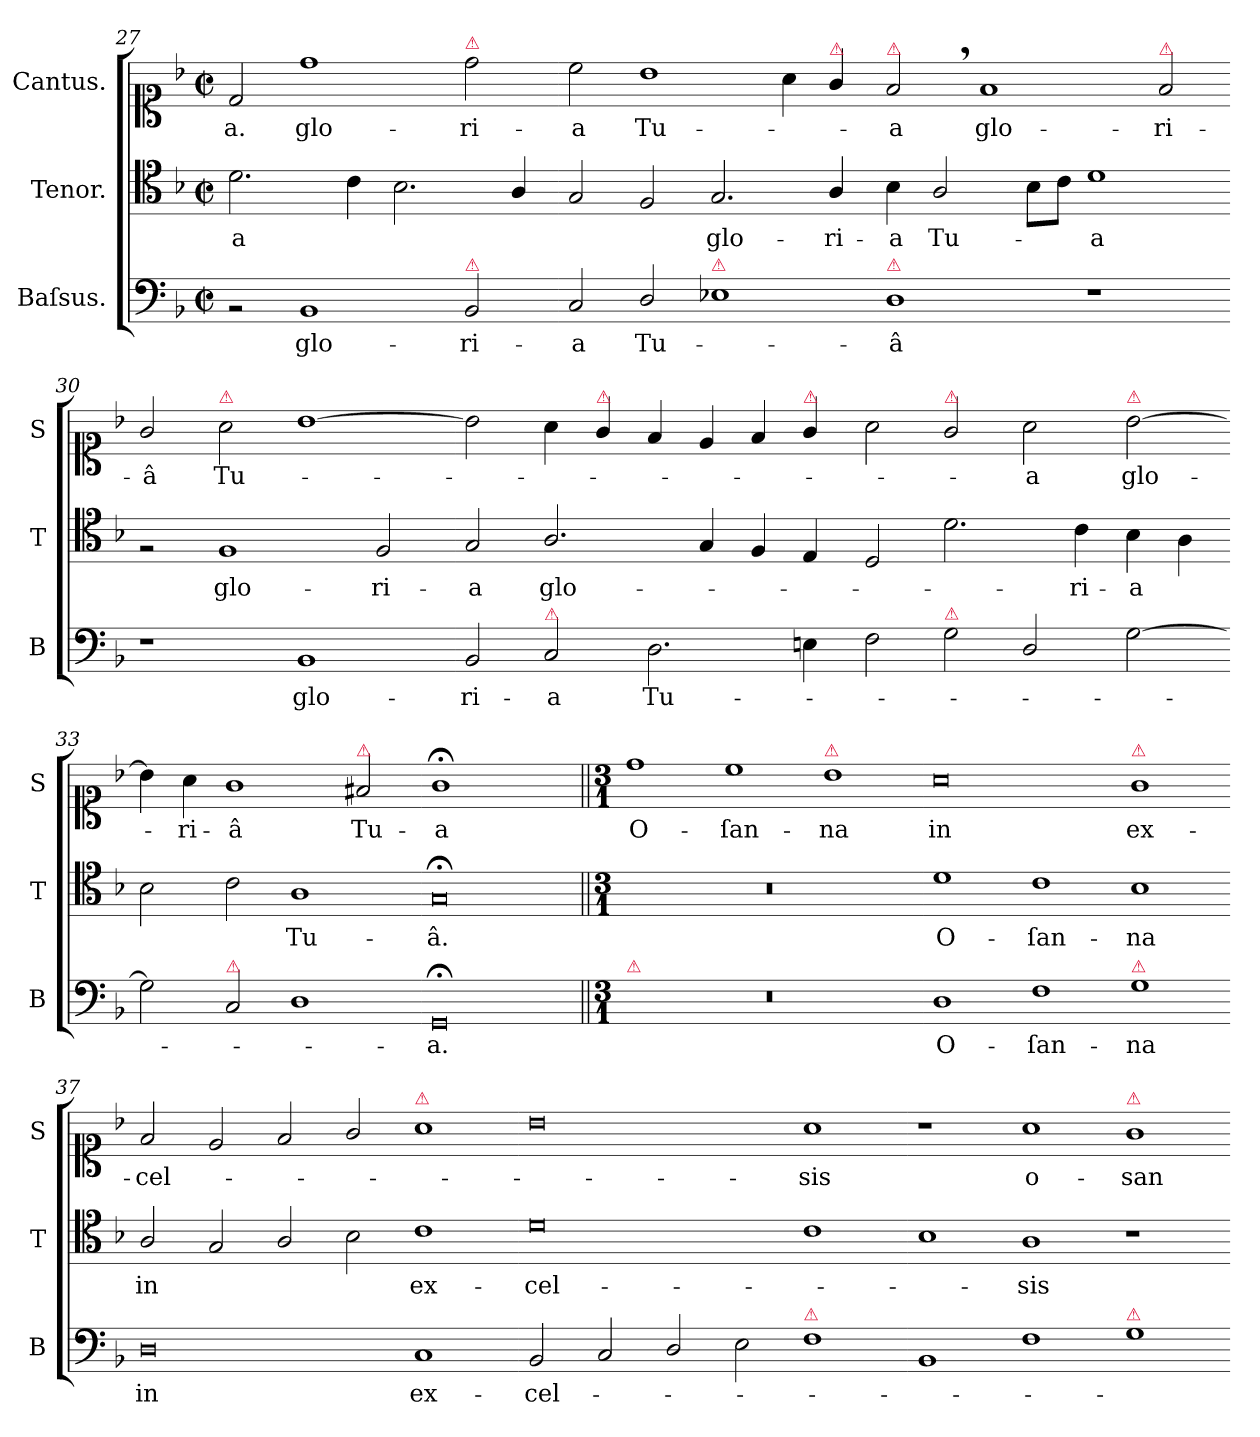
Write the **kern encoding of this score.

**kern	**text	**kern	**text	**kern	**text
*part3	*part3	*part2	*part2	*part1	*part1
*staff3	*staff3	*staff2	*staff2	*staff1	*staff1
*I"Baſsus.	*	*I"Tenor.	*	*I"Cantus.	*
*I'B	*	*I'T	*	*I'S	*
*clefF4	*	*clefC4	*	*clefC1	*
*k[b-]	*	*k[b-]	*	*k[b-]	*
*M2/1	*	*M2/1	*	*M2/1	*
*met(c|)	*	*met(c|)	*	*met(c|)	*
=27	=27	=27	=27	=27	=27
2rBB	.	2.d\	-a	2d/	-a.
1BB-/	glo-	.	.	1dd\	glo-
.	.	4c\	.	.	.
.	.	2.B-\	.	.	.
!	!	!	!	!LO:TX:a:color=crimson:t=⚠	!
!LO:TX:a:color=crimson:t=⚠	!	!	!	!	!
2BB-/	-ri-	.	.	2dd\	-ri-
.	.	4A/	.	.	.
=28-	=28-	=28-	=28-	=28-	=28-
2C/	-a	2G/	.	2cc\	-a
2D/	Tu-	2F/	.	1b-\	Tu-
!LO:TX:a:color=crimson:t=⚠	!	!	!	!	!
1E-X\	.	2.G/	glo-	.	.
.	.	.	.	4a\	.
!	!	!	!	!LO:TX:a:color=crimson:t=⚠	!
.	.	4A/	-ri-	4g/	.
=29-	=29-	=29-	=29-	=29-	=29-
!	!	!	!	!LO:TX:a:color=crimson:t=⚠	!
!LO:TX:a:color=crimson:t=⚠	!	!	!	!	!
1D\	-â	4B-\	-a	2f,</	-a
.	.	2A/	Tu-	.	.
.	.	.	.	1f/	glo-
.	.	8B-\L	.	.	.
.	.	8c\J	.	.	.
1r	.	1d\	-a	.	.
!	!	!	!	!LO:TX:a:color=crimson:t=⚠	!
.	.	.	.	2f/	-ri-
=30-	=30-	=30-	=30-	=30-	=30-
1r	.	2rF	.	2g/	-â
!	!	!	!	!LO:TX:a:color=crimson:t=⚠	!
.	.	1F/	glo-	2a\	Tu-
1BB-/	glo-	.	.	[1b-\	.
.	.	2F/	-ri-	.	.
=31-	=31-	=31-	=31-	=31-	=31-
2BB-/	-ri-	2G/	-a	2b-\]	.
!LO:TX:a:color=crimson:t=⚠	!	!	!	!	!
2C/	-a	2.A/	glo-	4a\	.
!	!	!	!	!LO:TX:a:color=crimson:t=⚠	!
.	.	.	.	4g/	.
2.D\	Tu-	.	.	4f/	.
.	.	4G/	.	4e/	.
.	.	4F/	.	4f/	.
!	!	!	!	!LO:TX:a:color=crimson:t=⚠	!
4En\	.	4E/	.	4g/	.
=32-	=32-	=32-	=32-	=32-	=32-
2F\	.	2D/	.	2a\	.
!	!	!	!	!LO:TX:a:color=crimson:t=⚠	!
!LO:TX:a:color=crimson:t=⚠	!	!	!	!	!
2G\	.	2.d\	.	2g/	.
2D/	.	.	.	2a\	-a
.	.	4c\	-ri-	.	.
!	!	!	!	!LO:TX:a:color=crimson:t=⚠	!
!	!	!	!	!	!LO:LY:i
[2G\	.	4B-\	-a	[2b-\	glo-
.	.	4A\	.	.	.
=33-	=33-	=33-	=33-	=33-	=33-
2G\]	.	2B-\	.	4b-\]	.
!	!	!	!	!	!LO:LY:i
.	.	.	.	4a\	-ri-
!LO:TX:a:color=crimson:t=⚠	!	!	!	!	!
!	!	!	!	!	!LO:LY:i
2C/	.	2c\	.	1g\	-â
1D\	.	1A\	Tu-	.	.
!	!	!	!	!LO:TX:a:color=crimson:t=⚠	!
!	!	!	!	!	!LO:LY:i
.	.	.	.	2f#X/	Tu-
=34-	=34-	=34-	=34-	=34-	=34-
!	!	!	!	!LO:N:vis=1	!LO:LY:i
0GG;</	-a.	0G;</	-â.	0g;<\	-a
=35||	=35||	=35||	=35||	=35||	=35||
*M3/1	*	*M3/1	*	*M3/1	*
!LO:TX:a:color=crimson:t=⚠	!	!	!	!	!
!LO:N:vis=0	!	!LO:N:vis=0	!	!	!
0.r	.	0.r	.	1dd\	O-
.	.	.	.	1cc\	-ſan-
!	!	!	!	!LO:TX:a:color=crimson:t=⚠	!
.	.	.	.	1b-\	-na
=36-	=36-	=36-	=36-	=36-	=36-
1D\	O-	1d\	O-	0a\	in
1F\	-ſan-	1c\	-ſan-	.	.
!	!	!	!	!LO:TX:a:color=crimson:t=⚠	!
!LO:TX:a:color=crimson:t=⚠	!	!	!	!	!
1G\	-na	1B-\	-na	1g\	ex-
=37-	=37-	=37-	=37-	=37-	=37-
0D\	in	2A/	in	2f/	-cel-
.	.	2G/	.	2e/	.
.	.	2A/	.	2f/	.
.	.	2B-\	.	2g/	.
!	!	!	!	!LO:TX:a:color=crimson:t=⚠	!
1C/	ex-	1c\	ex-	1a\	.
=38-	=38-	=38-	=38-	=38-	=38-
2BB-/	-cel-	0d\	-cel-	0b-\	.
2C/	.	.	.	.	.
2D/	.	.	.	.	.
2E\	.	.	.	.	.
!LO:TX:a:color=crimson:t=⚠	!	!	!	!	!
1F\	.	1c\	.	1a\	-sis
=39-	=39-	=39-	=39-	=39-	=39-
1BB-/	.	1B-\	.	1r	.
1F\	.	1A\	-sis	1a\	o-
!	!	!	!	!LO:TX:a:color=crimson:t=⚠	!
!LO:TX:a:color=crimson:t=⚠	!	!	!	!	!
1G\	.	1r	.	1g\	-san-
=-	=-	=-	=-	=-	=-
*-	*-	*-	*-	*-	*-
